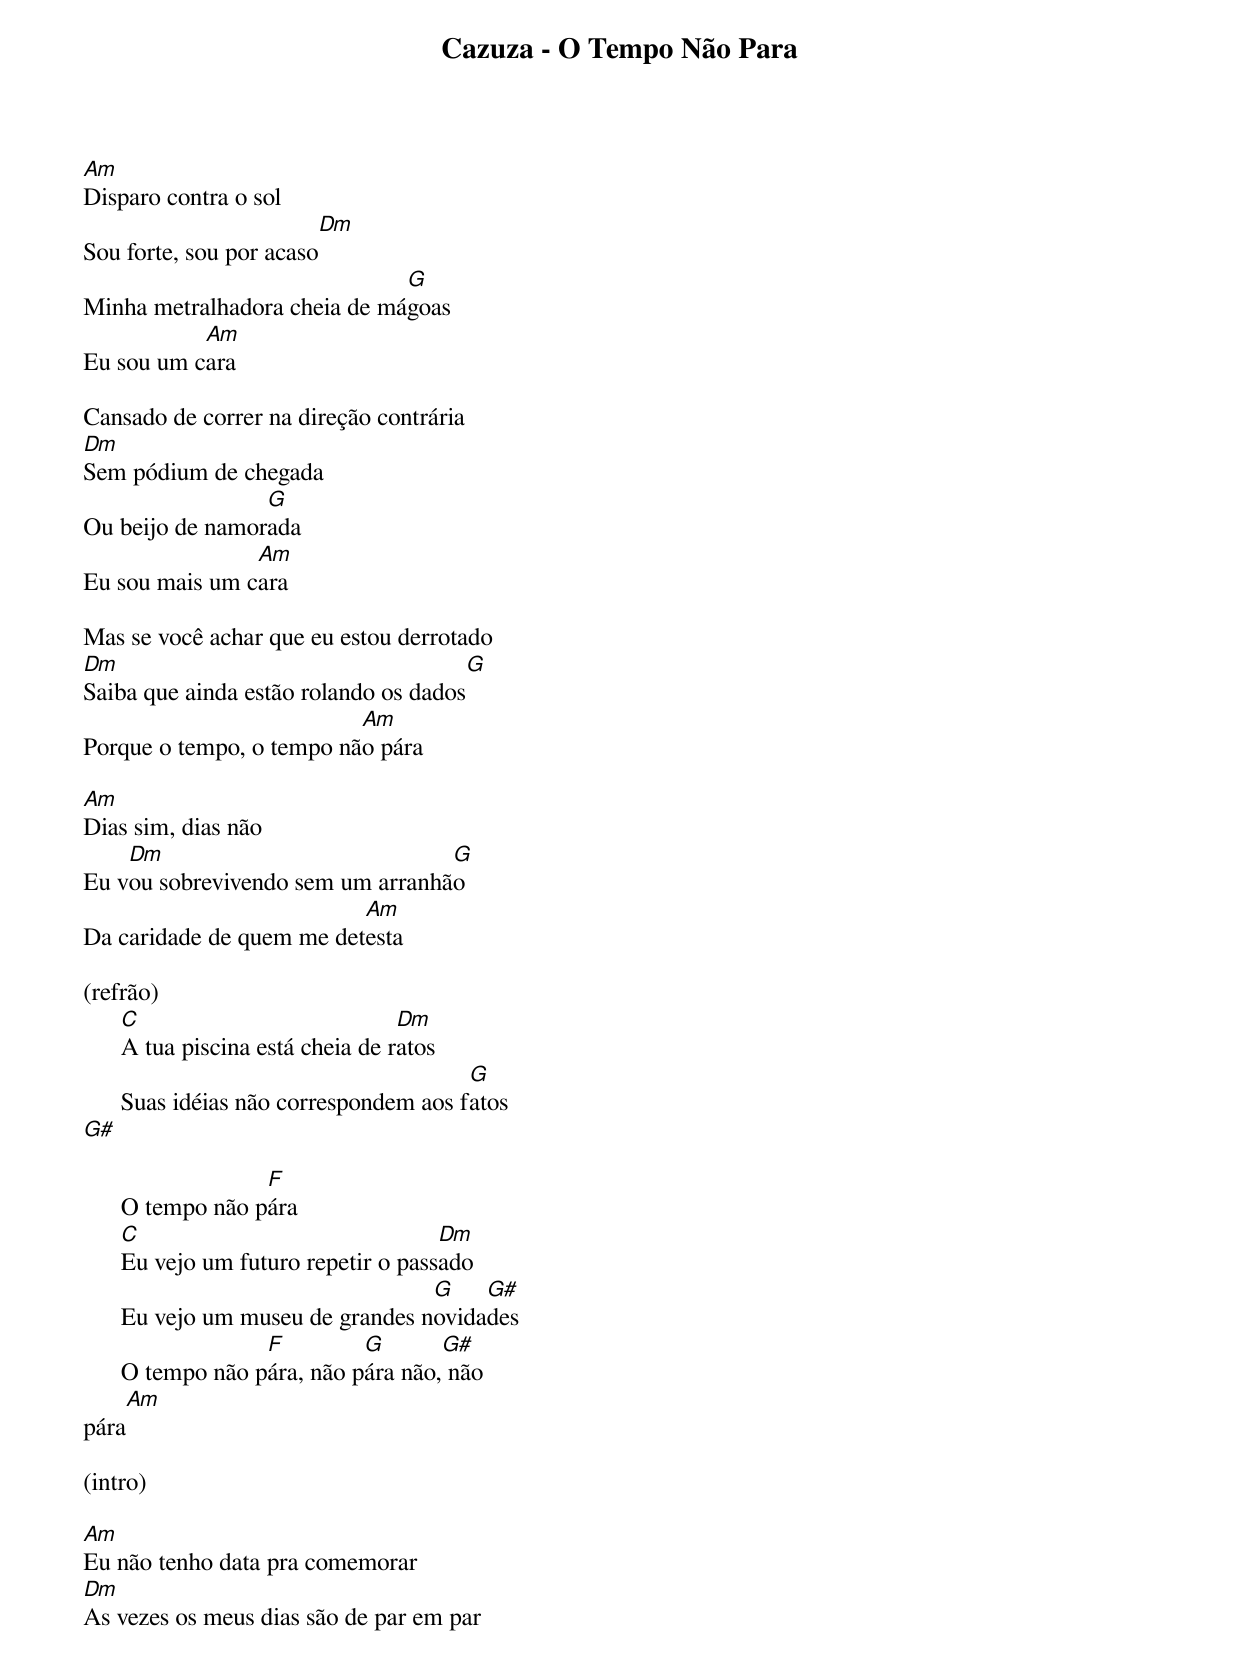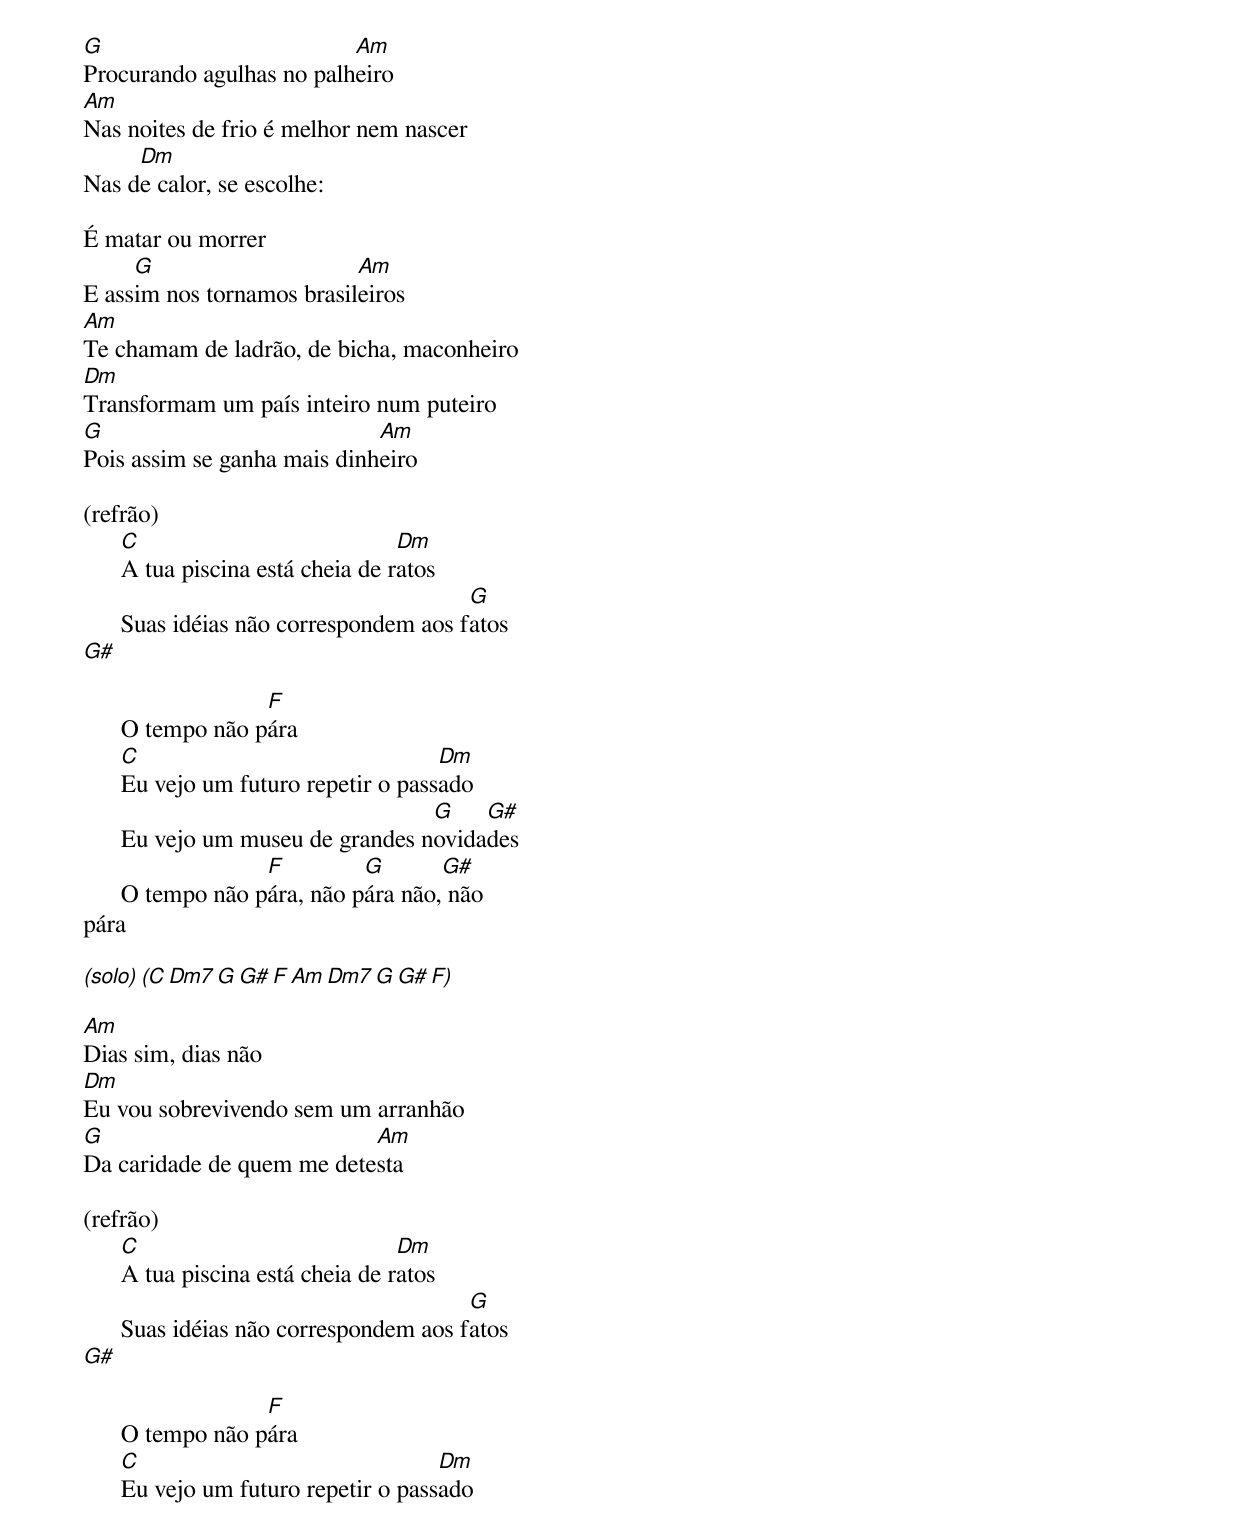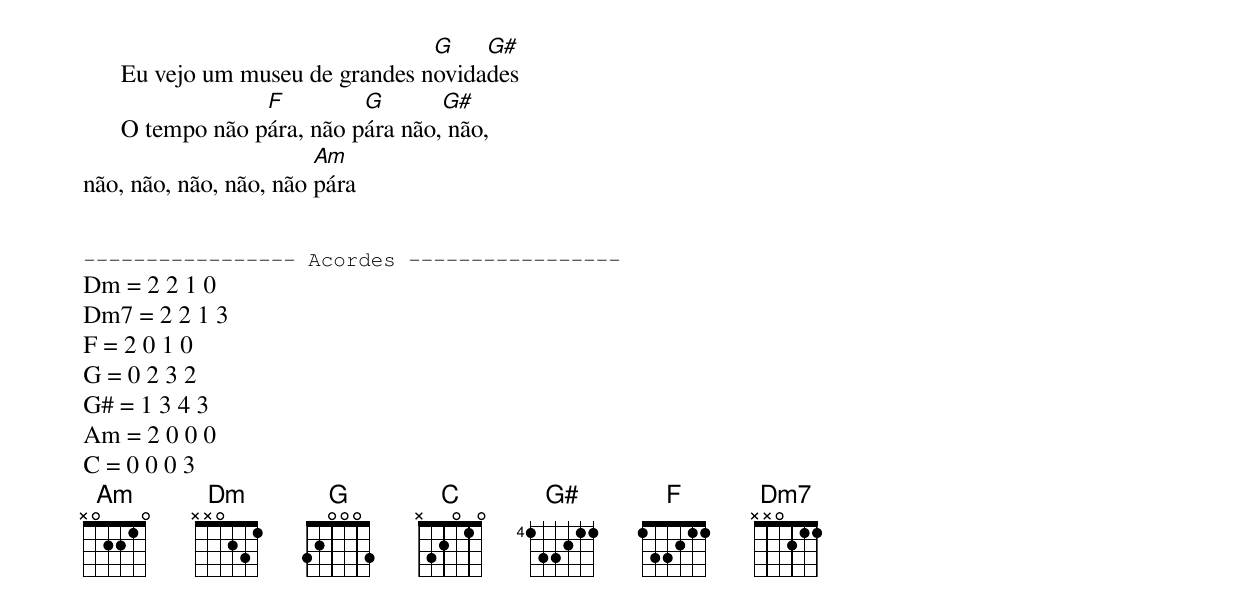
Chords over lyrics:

Cazuza - O Tempo Não Para

Am
Disparo contra o sol
                        Dm
Sou forte, sou por acaso
                              G
Minha metralhadora cheia de mágoas
           Am
Eu sou um cara

Cansado de correr na direção contrária
Dm
Sem pódium de chegada
                 G
Ou beijo de namorada
                Am
Eu sou mais um cara

Mas se você achar que eu estou derrotado
Dm                                    G
Saiba que ainda estão rolando os dados
                          Am
Porque o tempo, o tempo não pára

Am
Dias sim, dias não
    Dm                            G
Eu vou sobrevivendo sem um arranhão
                          Am
Da caridade de quem me detesta

(refrão)
      C                            Dm
      A tua piscina está cheia de ratos
                                        G
      Suas idéias não correspondem aos fatos
G#

                   F
      O tempo não pára
      C                               Dm
      Eu vejo um futuro repetir o passado
                                   G    G#
      Eu vejo um museu de grandes novidades
                   F         G       G#
      O tempo não pára, não pára não, não
     Am
pára

(intro)

Am
Eu não tenho data pra comemorar
Dm
As vezes os meus dias são de par em par
G                         Am
Procurando agulhas no palheiro
Am
Nas noites de frio é melhor nem nascer
     Dm
Nas de calor, se escolhe:

É matar ou morrer
     G                     Am
E assim nos tornamos brasileiros
Am
Te chamam de ladrão, de bicha, maconheiro
Dm
Transformam um país inteiro num puteiro
G                            Am
Pois assim se ganha mais dinheiro

(refrão)
      C                            Dm
      A tua piscina está cheia de ratos
                                        G
      Suas idéias não correspondem aos fatos
G#

                   F
      O tempo não pára
      C                               Dm
      Eu vejo um futuro repetir o passado
                                   G    G#
      Eu vejo um museu de grandes novidades
                   F         G       G#
      O tempo não pára, não pára não, não
pára

(solo) (C Dm7 G G# F Am Dm7 G G# F)

Am
Dias sim, dias não
Dm
Eu vou sobrevivendo sem um arranhão
G                          Am
Da caridade de quem me detesta

(refrão)
      C                            Dm
      A tua piscina está cheia de ratos
                                        G
      Suas idéias não correspondem aos fatos
G#

                   F
      O tempo não pára
      C                               Dm
      Eu vejo um futuro repetir o passado
                                   G    G#
      Eu vejo um museu de grandes novidades
                   F         G       G#
      O tempo não pára, não pára não, não,
                        Am
não, não, não, não, não pára


----------------- Acordes -----------------
Dm = 2 2 1 0
Dm7 = 2 2 1 3
F = 2 0 1 0
G = 0 2 3 2
G# = 1 3 4 3
Am = 2 0 0 0
C = 0 0 0 3
